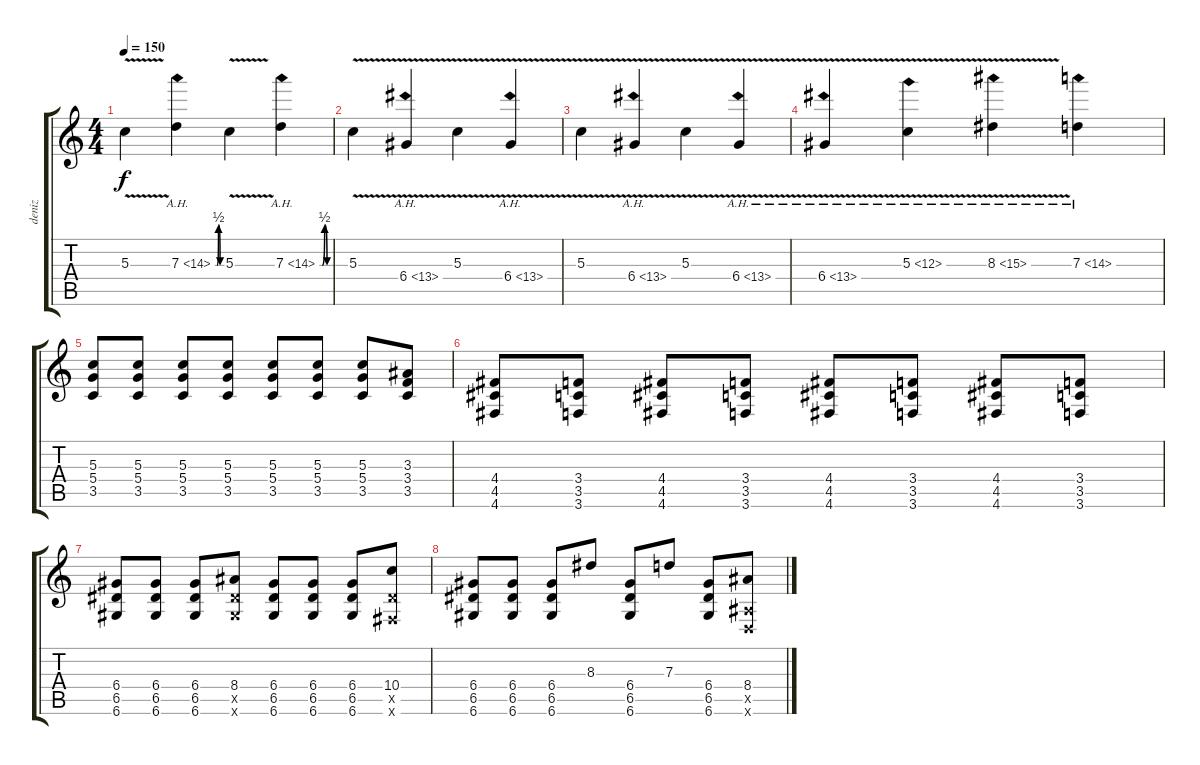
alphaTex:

\track ("deniz" "deniz") {instrument distortionguitar}
\staff {score tabs}
\tuning (E4 B3 G3 D3 A2 D2) {hide}
\ts (4 4)
\tempo 150
\clef g2
\ks c
5.3{v}.4{dy f volume 16} 7.3{be (custom 0 0 15 0 30 2 45 0 60 0) ah 7}.4 5.3{v}.4 7.3{be (custom 0 0 15 0 30 2 45 0 60 0) ah 7}.4 |
5.3{v}.4 6.4{ah 7 v}.4 5.3{v}.4 6.4{ah 7 v}.4 |
5.3{v}.4 6.4{ah 7 v}.4 5.3{v}.4 6.4{ah 7 v}.4 |
6.4{ah 7 v}.4 5.3{ah 7 v}.4 8.3{ah 7 v}.4 7.3{ah 7}.4 |
(5.3 5.4 3.5).8 (5.3 5.4 3.5).8 (5.3 5.4 3.5).8 (5.3 5.4 3.5).8 (5.3 5.4 3.5).8 (5.3 5.4 3.5).8 (5.3 5.4 3.5).8 (3.3 3.4 3.5).8 |
(4.4 4.5 4.6).8 (3.4 3.5 3.6).8 (4.4 4.5 4.6).8 (3.4 3.5 3.6).8 (4.4 4.5 4.6).8 (3.4 3.5 3.6).8 (4.4 4.5 4.6).8 (3.4 3.5 3.6).8 |
(6.4 6.5 6.6).8 (6.4 6.5 6.6).8 (6.4 6.5 6.6).8 (8.4 6.5{x} 6.6{x}).8 (6.4 6.5 6.6).8 (6.4 6.5 6.6).8 (6.4 6.5 6.6).8 (10.4 6.5{x} 4.6{x}).8 |
(6.4 6.5 6.6).8 (6.4 6.5 6.6).8 (6.4 6.5 6.6).8 8.3.8 (6.4 6.5 6.6).8 7.3.8 (6.4 6.5 6.6).8 (8.4 1.5{x} 0.6{x}).8
